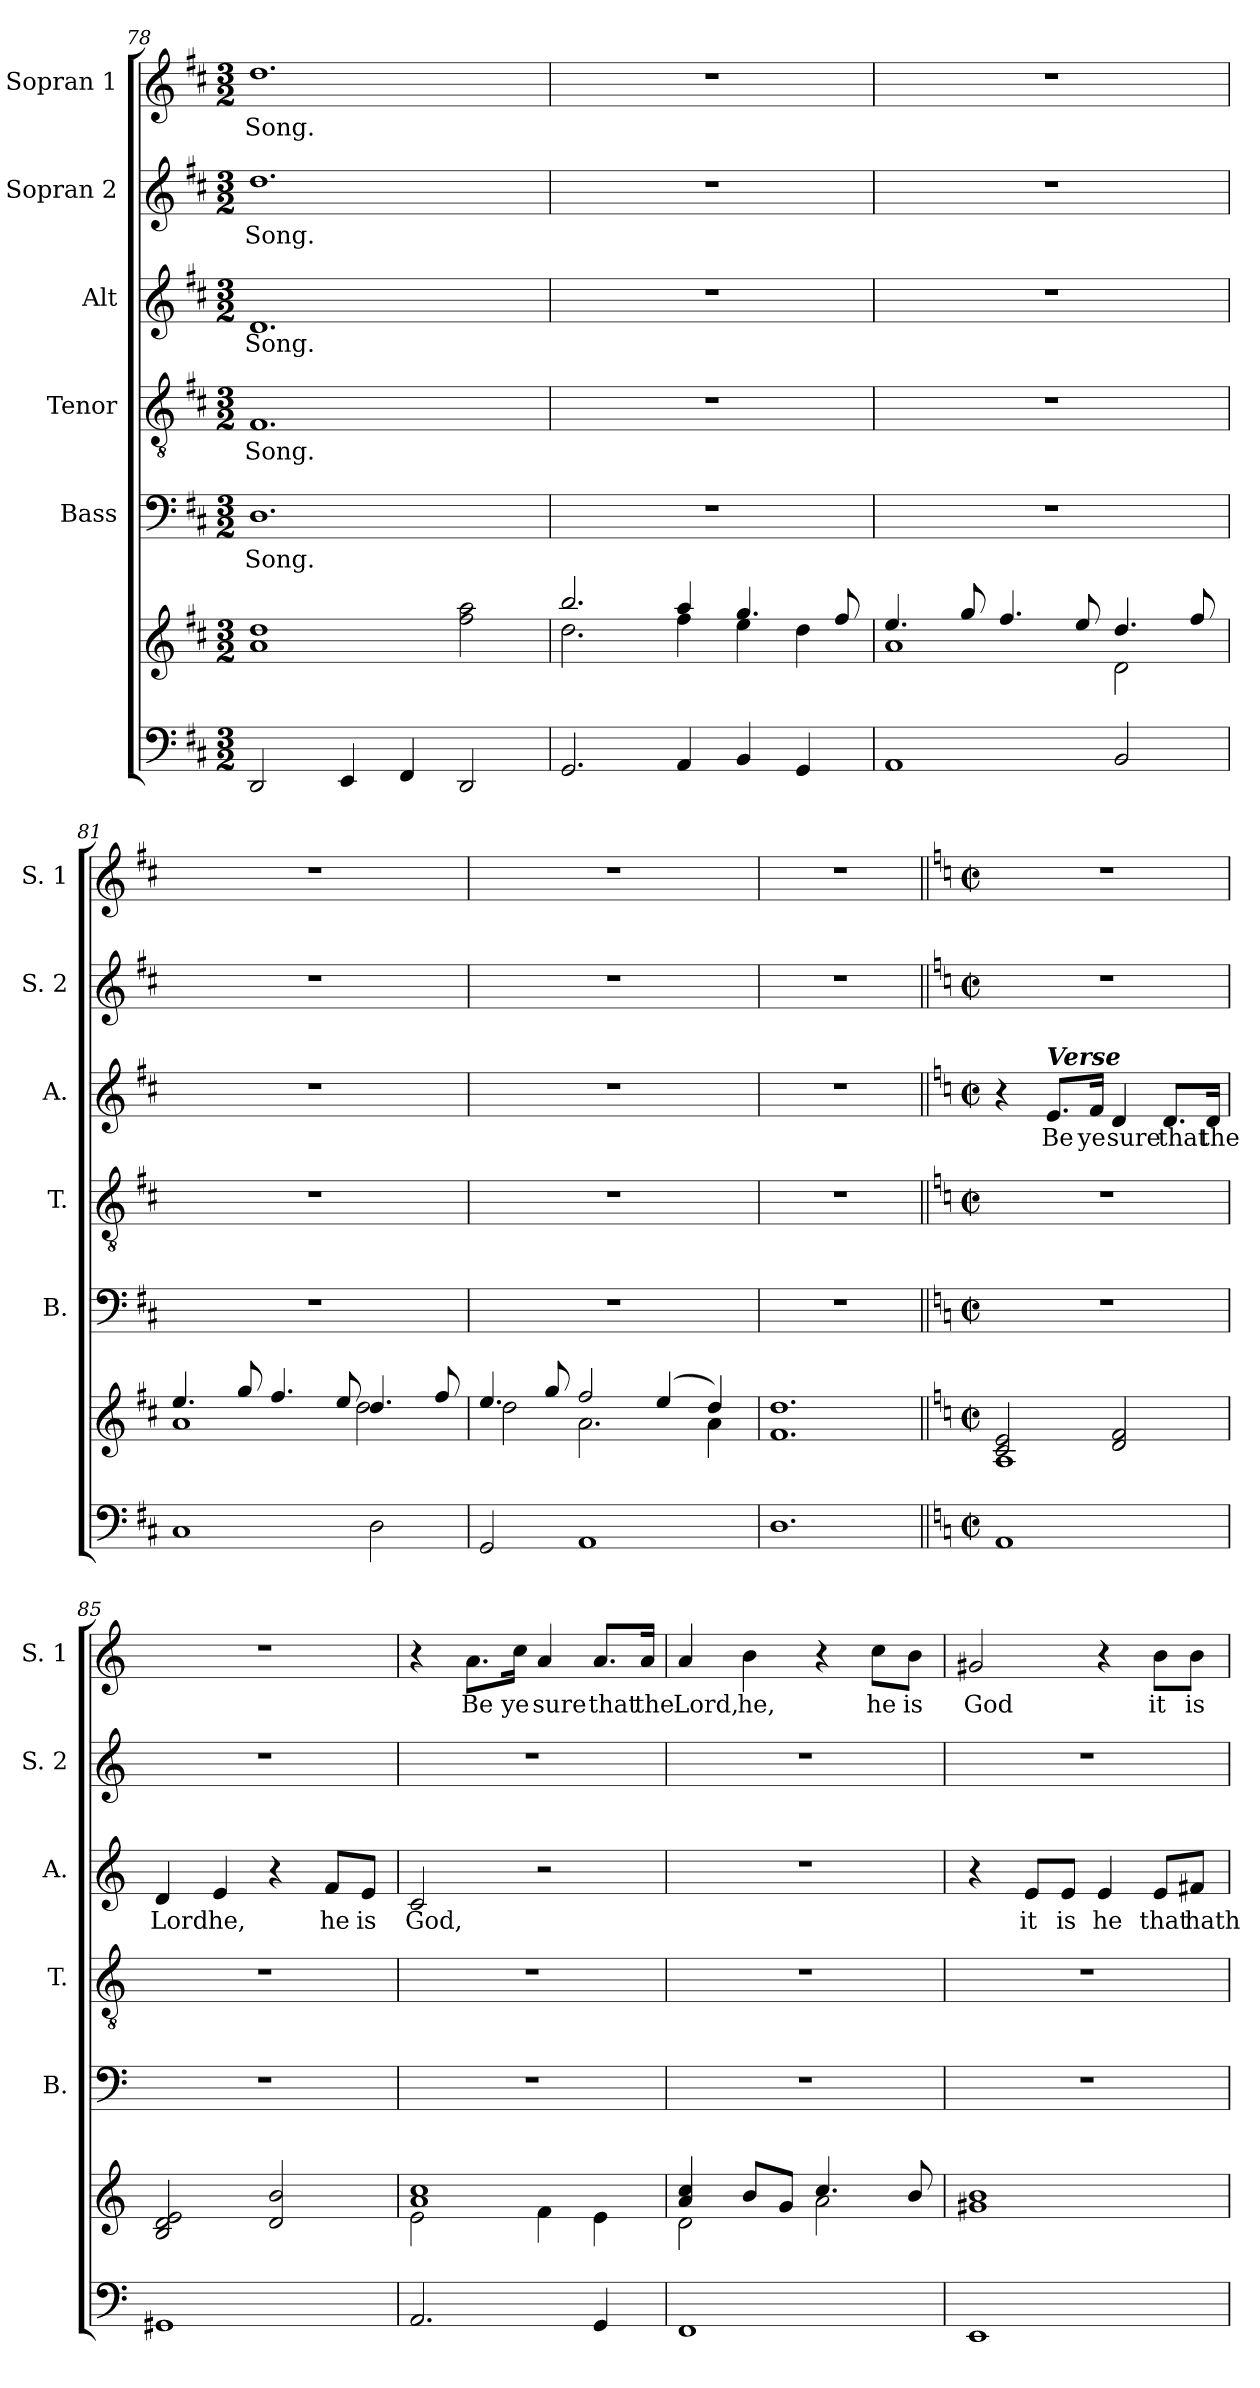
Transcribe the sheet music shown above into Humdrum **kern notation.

**kern	**kern	**kern	**text	**kern	**text	**kern	**text	**kern	**text	**kern	**text
*part6	*part6	*part5	*part5	*part4	*part4	*part3	*part3	*part2	*part2	*part1	*part1
*staff7	*staff6	*staff5	*staff5	*staff4	*staff4	*staff3	*staff3	*staff2	*staff2	*staff1	*staff1
*	*	*I"Bass	*	*I"Tenor	*	*I"Alt	*	*I"Sopran 2	*	*I"Sopran 1	*
*	*	*I'B.	*	*I'T.	*	*I'A.	*	*I'S. 2	*	*I'S. 1	*
*clefF4	*clefG2	*clefF4	*	*clefGv2	*	*clefG2	*	*clefG2	*	*clefG2	*
*k[f#c#]	*k[f#c#]	*k[f#c#]	*	*k[f#c#]	*	*k[f#c#]	*	*k[f#c#]	*	*k[f#c#]	*
*D:	*D:	*D:	*	*D:	*	*D:	*	*D:	*	*D:	*
*M3/2	*M3/2	*M3/2	*	*M3/2	*	*M3/2	*	*M3/2	*	*M3/2	*
=78	=78	=78	=78	=78	=78	=78	=78	=78	=78	=78	=78
!	!	!	!LO:LY:b	!	!LO:LY:b	!	!LO:LY:b	!	!LO:LY:b	!	!LO:LY:b
2DD/	1a 1dd	1.D	Song.	1.F#	Song.	1.d	Song.	1.dd	Song.	1.dd	Song.
4EE/	.	.	.	.	.	.	.	.	.	.	.
4FF#/	.	.	.	.	.	.	.	.	.	.	.
2DD/	2ff#\ 2aa\	.	.	.	.	.	.	.	.	.	.
!!LO:PB:g=z
=79	=79	=79	=79	=79	=79	=79	=79	=79	=79	=79	=79
*	*^	*	*	*	*	*	*	*	*	*	*
2.GG/	2.bb/	2.dd\	1.r	.	1.r	.	1.r	.	1.r	.	1.r	.
4AA/	4aa/	4ff#\	.	.	.	.	.	.	.	.	.	.
4BB/	4.gg/	4ee\	.	.	.	.	.	.	.	.	.	.
4GG/	.	4dd\	.	.	.	.	.	.	.	.	.	.
.	8ff#/	.	.	.	.	.	.	.	.	.	.	.
=80	=80	=80	=80	=80	=80	=80	=80	=80	=80	=80	=80	=80
1AA	4.ee/	1a	1.r	.	1.r	.	1.r	.	1.r	.	1.r	.
.	8gg/	.	.	.	.	.	.	.	.	.	.	.
.	4.ff#/	.	.	.	.	.	.	.	.	.	.	.
.	8ee/	.	.	.	.	.	.	.	.	.	.	.
2BB/	4.dd/	2d\	.	.	.	.	.	.	.	.	.	.
.	8ff#/	.	.	.	.	.	.	.	.	.	.	.
=81	=81	=81	=81	=81	=81	=81	=81	=81	=81	=81	=81	=81
1C#	4.ee/	1a	1.r	.	1.r	.	1.r	.	1.r	.	1.r	.
.	8gg/	.	.	.	.	.	.	.	.	.	.	.
.	4.ff#/	.	.	.	.	.	.	.	.	.	.	.
.	8ee/	.	.	.	.	.	.	.	.	.	.	.
2D\	4.dd/	2dd\	.	.	.	.	.	.	.	.	.	.
.	8ff#/	.	.	.	.	.	.	.	.	.	.	.
=82	=82	=82	=82	=82	=82	=82	=82	=82	=82	=82	=82	=82
2GG/	4.ee/	2dd\	1.r	.	1.r	.	1.r	.	1.r	.	1.r	.
.	8gg/	.	.	.	.	.	.	.	.	.	.	.
1AA	2ff#/	2.a\	.	.	.	.	.	.	.	.	.	.
.	(4ee/	.	.	.	.	.	.	.	.	.	.	.
.	4dd/)	4a\	.	.	.	.	.	.	.	.	.	.
*	*v	*v	*	*	*	*	*	*	*	*	*	*
=83	=83	=83	=83	=83	=83	=83	=83	=83	=83	=83	=83
1.D	1.f# 1.dd	1.r	.	1.r	.	1.r	.	1.r	.	1.r	.
!!LO:LB:g=z
=84||	=84||	=84||	=84||	=84||	=84||	=84||	=84||	=84||	=84||	=84||	=84||
*k[]	*k[]	*k[]	*	*k[]	*	*k[]	*	*k[]	*	*k[]	*
*C:	*C:	*C:	*	*C:	*	*C:	*	*C:	*	*C:	*
*M2/2	*M2/2	*M2/2	*	*M2/2	*	*M2/2	*	*M2/2	*	*M2/2	*
*met(c|)	*met(c|)	*met(c|)	*	*met(c|)	*	*met(c|)	*	*met(c|)	*	*met(c|)	*
*	*^	*	*	*	*	*	*	*	*	*	*
1AA	2c/ 2e/	1A	1r	.	1r	.	4r	.	1r	.	1r	.
!	!	!	!	!	!	!	!LO:TX:a:Bi:t=Verse	!	!	!	!	!
!	!	!	!	!	!	!	!	!LO:LY:b	!	!	!	!
.	.	.	.	.	.	.	8.e/L	Be	.	.	.	.
!	!	!	!	!	!	!	!	!LO:LY:b	!	!	!	!
.	.	.	.	.	.	.	16f/Jk	ye	.	.	.	.
!	!	!	!	!	!	!	!	!LO:LY:b	!	!	!	!
.	2d/ 2f/	.	.	.	.	.	4d/	sure	.	.	.	.
!	!	!	!	!	!	!	!	!LO:LY:b	!	!	!	!
.	.	.	.	.	.	.	8.d/L	that	.	.	.	.
!	!	!	!	!	!	!	!	!LO:LY:b	!	!	!	!
.	.	.	.	.	.	.	16d/Jk	the	.	.	.	.
*	*v	*v	*	*	*	*	*	*	*	*	*	*
=85	=85	=85	=85	=85	=85	=85	=85	=85	=85	=85	=85
!	!	!	!	!	!	!	!LO:LY:b	!	!	!	!
1GG#X	2B/ 2d/ 2e/	1r	.	1r	.	4d/	Lord	1r	.	1r	.
!	!	!	!	!	!	!	!LO:LY:b	!	!	!	!
.	.	.	.	.	.	4e/	he,	.	.	.	.
.	2d/ 2b/	.	.	.	.	4r	.	.	.	.	.
!	!	!	!	!	!	!	!LO:LY:b	!	!	!	!
.	.	.	.	.	.	8f/L	he	.	.	.	.
!	!	!	!	!	!	!	!LO:LY:b	!	!	!	!
.	.	.	.	.	.	8e/J	is	.	.	.	.
=86	=86	=86	=86	=86	=86	=86	=86	=86	=86	=86	=86
*	*^	*	*	*	*	*	*	*	*	*	*
!	!	!	!	!	!	!	!	!LO:LY:b	!	!	!	!
2.AA/	1a 1cc	2e\	1r	.	1r	.	2c/	God,	1r	.	4r	.
!	!	!	!	!	!	!	!	!	!	!	!	!LO:LY:b
.	.	.	.	.	.	.	.	.	.	.	8.a\L	Be
!	!	!	!	!	!	!	!	!	!	!	!	!LO:LY:b
.	.	.	.	.	.	.	.	.	.	.	16cc\Jk	ye
!	!	!	!	!	!	!	!	!	!	!	!	!LO:LY:b
.	.	4f\	.	.	.	.	2r	.	.	.	4a/	sure
!	!	!	!	!	!	!	!	!	!	!	!	!LO:LY:b
4GG/	.	4e\	.	.	.	.	.	.	.	.	8.a/L	that
!	!	!	!	!	!	!	!	!	!	!	!	!LO:LY:b
.	.	.	.	.	.	.	.	.	.	.	16a/Jk	the
=87	=87	=87	=87	=87	=87	=87	=87	=87	=87	=87	=87	=87
!	!	!	!	!	!	!	!	!	!	!	!	!LO:LY:b
1FF	4a/ 4cc/	2d\	1r	.	1r	.	1r	.	1r	.	4a/	Lord,
!	!	!	!	!	!	!	!	!	!	!	!	!LO:LY:b
.	8b/L	.	.	.	.	.	.	.	.	.	4b\	he,
.	8g/J	.	.	.	.	.	.	.	.	.	.	.
.	4.cc/	2a\	.	.	.	.	.	.	.	.	4r	.
!	!	!	!	!	!	!	!	!	!	!	!	!LO:LY:b
.	.	.	.	.	.	.	.	.	.	.	8cc\L	he
!	!	!	!	!	!	!	!	!	!	!	!	!LO:LY:b
.	8b/	.	.	.	.	.	.	.	.	.	8b\J	is
*	*v	*v	*	*	*	*	*	*	*	*	*	*
=88	=88	=88	=88	=88	=88	=88	=88	=88	=88	=88	=88
!	!	!	!	!	!	!	!	!	!	!	!LO:LY:b
1EE	1g#X 1b	1r	.	1r	.	4r	.	1r	.	2g#X/	God
!	!	!	!	!	!	!	!LO:LY:b	!	!	!	!
.	.	.	.	.	.	8e/L	it	.	.	.	.
!	!	!	!	!	!	!	!LO:LY:b	!	!	!	!
.	.	.	.	.	.	8e/J	is	.	.	.	.
!	!	!	!	!	!	!	!LO:LY:b	!	!	!	!
.	.	.	.	.	.	4e/	he	.	.	4r	.
!	!	!	!	!	!	!	!LO:LY:b	!	!	!	!LO:LY:b
.	.	.	.	.	.	8e/L	that	.	.	8b\L	it
!	!	!	!	!	!	!	!LO:LY:b	!	!	!	!LO:LY:b
.	.	.	.	.	.	8f#X/J	hath	.	.	8b\J	is
=	=	=	=	=	=	=	=	=	=	=	=
*-	*-	*-	*-	*-	*-	*-	*-	*-	*-	*-	*-
